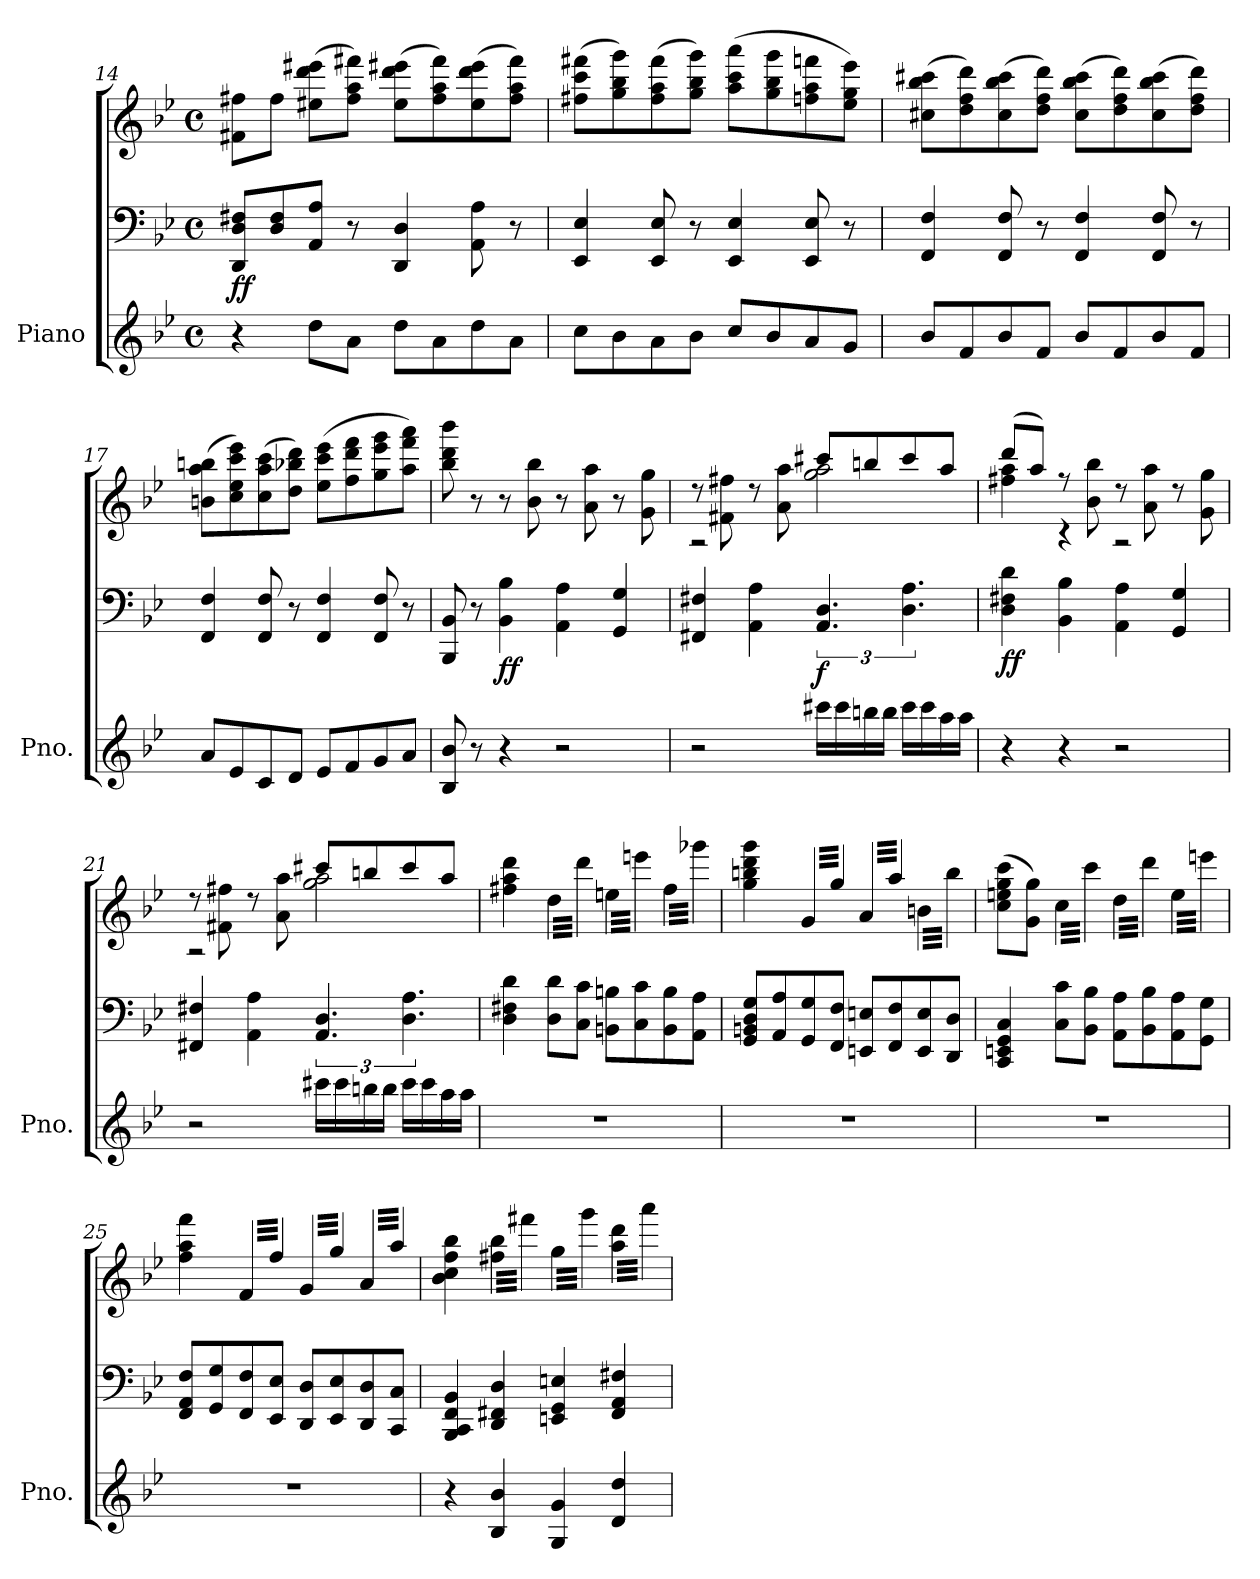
**kern	**kern	**kern	**dynam
*part1	*part1	*part1	*part1
*staff3	*staff2	*staff1	*staff1/2/3
*I"Piano	*	*	*
*I'Pno.	*	*	*
*clefG2	*clefF4	*clefG2	*
*k[b-e-]	*k[b-e-]	*k[b-e-]	*
*M4/4	*M4/4	*M4/4	*
*met(c)	*met(c)	*met(c)	*
=14	=14	=14	=14
!	!	!	!LO:DY:b=2
!	!	!	!LO:DY:n=1:b
4r	8DD/ 8D/ 8F#X/L	8f#X\ 8ff#X\L	f f
.	8D/ 8F#/	8ff#\J	.
8dd\L	8AA/ 8A/J	(>8ee#X\ 8ddd\ 8eee#X\L	.
8a\J	8r	8ff#\ 8aa\ 8fff#X\J)	.
8dd\L	4DD/ 4D/	(>8ee#\ 8ddd\ 8eee#X\L	.
8a\	.	8ff#\ 8aa\ 8fff#\)	.
8dd\	8AA\ 8A\	(>8ee#\ 8ddd\ 8eee#\	.
8a\J	8r	8ff#\ 8aa\ 8fff#\J)	.
!!LO:LB:g=z
=15	=15	=15	=15
8cc\L	4EE-/ 4E-/	(>8ff#X\ 8ccc\ 8fff#X\L	.
8b-\	.	8gg\ 8bb-\ 8ggg\)	.
8a\	8EE-/ 8E-/	(>8ff#\ 8aa\ 8fff#\	.
8b-\J	8r	8gg\ 8bb-\ 8ggg\J)	.
8cc/L	4EE-/ 4E-/	(>8aa\ 8ccc\ 8aaa\L	.
8b-/	.	8gg\ 8bb-\ 8ggg\	.
8a/	8EE-/ 8E-/	8ffn\ 8aa\ 8fffn\	.
8g/J	8r	8ee-\ 8gg\ 8eee-\J)	.
=16	=16	=16	=16
8b-/L	4FF/ 4F/	(>8cc#X\ 8bb-\ 8ccc#X\L	.
8f/	.	8dd\ 8ff\ 8ddd\)	.
8b-/	8FF/ 8F/	(>8cc#\ 8bb-\ 8ccc#\	.
8f/J	8r	8dd\ 8ff\ 8ddd\J)	.
8b-/L	4FF/ 4F/	(>8cc#\ 8bb-\ 8ccc#\L	.
8f/	.	8dd\ 8ff\ 8ddd\)	.
8b-/	8FF/ 8F/	(>8cc#\ 8bb-\ 8ccc#\	.
8f/J	8r	8dd\ 8ff\ 8ddd\J)	.
=17	=17	=17	=17
8a/L	4FF/ 4F/	(>8bn\ 8aa\ 8bbn\L	.
8e-/	.	8cc\ 8ee-\ 8ccc\ 8eee-\)	.
8c/	8FF/ 8F/	(>8cc\ 8aa\ 8ccc\	.
8d/J	8r	8dd\ 8bb-X\ 8ddd\J)	.
8e-/L	4FF/ 4F/	(>8ee-\ 8ccc\ 8eee-\L	.
8f/	.	8ff\ 8ddd\ 8fff\	.
8g/	8FF/ 8F/	8gg\ 8eee-\ 8ggg\	.
8a/J	8r	8aa\ 8fff\ 8aaa\J)	.
=18	=18	=18	=18
8B-/ 8b-/	8BBB-/ 8BB-/	8bb-\ 8ddd\ 8bbb-\	.
8r	8r	8r	.
!	!	!	!LO:DY:b=2
4r	4BB-\ 4B-\	8r	ff
.	.	8b-\ 8bb-\	.
2r	4AA\ 4A\	8r	.
.	.	8a\ 8aa\	.
.	4GG/ 4G/	8r	.
.	.	8g\ 8gg\	.
!!LO:PB:g=z
=19	=19	=19	=19
*	*	*^	*
2r	4FF#X/ 4F#X/	8r	2r	.
.	.	8f#X\ 8ff#X\	.	.
.	4AA\ 4A\	8r	.	.
.	.	8a\ 8aa\	.	.
!	!	!	!	!LO:DY:b=2
16ccc#X\LL	6.AA/ 6.D/	8ccc#X/L	2gg\ 2aa\	f
16ccc#\	.	.	.	.
16bbn\	.	8bbn/	.	.
16bb\JJ	.	.	.	.
16ccc#\LL	6.D\ 6.A\	8ccc#/	.	.
16ccc#\	.	.	.	.
16aa\	.	8aa/J	.	.
16aa\JJ	.	.	.	.
=20	=20	=20	=20	=20
!	!	!	!	!LO:DY:b=2
4r	4D\ 4F#X\ 4d\	(>8ddd/L	4ff#X\ 4aa\	ff
.	.	8aa/J)	.	.
4r	4BB-\ 4B-\	8r	4r	.
.	.	8b-\ 8bb-\	.	.
2r	4AA\ 4A\	8r	2r	.
.	.	8a\ 8aa\	.	.
.	4GG/ 4G/	8r	.	.
.	.	8g\ 8gg\	.	.
=21	=21	=21	=21	=21
2r	4FF#X/ 4F#X/	8r	2r	.
.	.	8f#X\ 8ff#X\	.	.
.	4AA\ 4A\	8r	.	.
.	.	8a\ 8aa\	.	.
16ccc#X\LL	6.AA/ 6.D/	8ccc#X/L	2gg\ 2aa\	.
16ccc#\	.	.	.	.
16bbn\	.	8bbn/	.	.
16bb\JJ	.	.	.	.
16ccc#\LL	6.D\ 6.A\	8ccc#/	.	.
16ccc#\	.	.	.	.
16aa\	.	8aa/J	.	.
16aa\JJ	.	.	.	.
*	*	*v	*v	*
=22	=22	=22	=22
1r	4D\ 4F#X\ 4d\	4ff#X\ 4aa\ 4ddd\	.
*	*	*tremolo	*
.	8D\ 8d\L	32dd\LLL	.
.	.	32ddd\	.
.	.	32dd\	.
.	.	32ddd\	.
.	8C\ 8c\J	32dd\	.
.	.	32ddd\	.
.	.	32dd\	.
.	.	32ddd\JJJ	.
.	8BBn\ 8Bn\L	32een\LLL	.
.	.	32eeen\	.
.	.	32een\	.
.	.	32eeen\	.
.	8C\ 8c\	32een\	.
.	.	32eeen\	.
.	.	32een\	.
.	.	32eeen\JJJ	.
.	8BB\ 8B\	32ff#\LLL	.
.	.	32ggg-X\	.
.	.	32ff#\	.
.	.	32ggg-X\	.
.	8AA\ 8A\J	32ff#\	.
.	.	32ggg-X\	.
.	.	32ff#\	.
.	.	32ggg-X\JJJ	.
*	*	*Xtremolo	*
!!LO:LB:g=z
=23	=23	=23	=23
1r	8GG/ 8BBn/ 8D/ 8G/L	4gg\ 4bbn\ 4ddd\ 4ggg\	.
.	.	.	.
.	.	.	.
.	.	.	.
.	8AA/ 8A/	.	.
*	*	*tremolo	*
.	8GG/ 8G/	32g/LLL	.
.	.	32gg\	.
.	.	32g/	.
.	.	32gg\	.
.	8FF/ 8F/J	32g/	.
.	.	32gg\	.
.	.	32g/	.
.	.	32gg\JJJ	.
.	8EEn/ 8En/L	32a/LLL	.
.	.	32aa\	.
.	.	32a/	.
.	.	32aa\	.
.	8FF/ 8F/	32a/	.
.	.	32aa\	.
.	.	32a/	.
.	.	32aa\JJJ	.
.	8EE/ 8E/	32bn\LLL	.
.	.	32bb\	.
.	.	32bn\	.
.	.	32bb\	.
.	8DD/ 8D/J	32bn\	.
.	.	32bb\	.
.	.	32bn\	.
.	.	32bb\JJJ	.
*	*	*Xtremolo	*
=24	=24	=24	=24
1r	4CC/ 4EEn/ 4GG/ 4C/	(>8cc\ 8een\ 8gg\ 8ccc\L	.
.	.	.	.
.	.	.	.
.	.	.	.
.	.	8g\ 8gg\J)	.
*	*	*tremolo	*
.	8C\ 8c\L	32cc\LLL	.
.	.	32ccc\	.
.	.	32cc\	.
.	.	32ccc\	.
.	8BB-\ 8B-\J	32cc\	.
.	.	32ccc\	.
.	.	32cc\	.
.	.	32ccc\JJJ	.
.	8AA\ 8A\L	32dd\LLL	.
.	.	32ddd\	.
.	.	32dd\	.
.	.	32ddd\	.
.	8BB-\ 8B-\	32dd\	.
.	.	32ddd\	.
.	.	32dd\	.
.	.	32ddd\JJJ	.
.	8AA\ 8A\	32ee\LLL	.
.	.	32eeen\	.
.	.	32ee\	.
.	.	32eeen\	.
.	8GG\ 8G\J	32ee\	.
.	.	32eeen\	.
.	.	32ee\	.
.	.	32eeen\JJJ	.
*	*	*Xtremolo	*
=25	=25	=25	=25
1r	8FF/ 8AA/ 8F/L	4ff\ 4aa\ 4fff\	.
.	.	.	.
.	.	.	.
.	.	.	.
.	8GG/ 8G/	.	.
*	*	*tremolo	*
.	8FF/ 8F/	32f/LLL	.
.	.	32ff\	.
.	.	32f/	.
.	.	32ff\	.
.	8EE-/ 8E-/J	32f/	.
.	.	32ff\	.
.	.	32f/	.
.	.	32ff\JJJ	.
.	8DD/ 8D/L	32g/LLL	.
.	.	32gg\	.
.	.	32g/	.
.	.	32gg\	.
.	8EE-/ 8E-/	32g/	.
.	.	32gg\	.
.	.	32g/	.
.	.	32gg\JJJ	.
.	8DD/ 8D/	32a/LLL	.
.	.	32aa\	.
.	.	32a/	.
.	.	32aa\	.
.	8CC/ 8C/J	32a/	.
.	.	32aa\	.
.	.	32a/	.
.	.	32aa\JJJ	.
*	*	*Xtremolo	*
=26	=26	=26	=26
4r	4BBB-/ 4CC/ 4FF/ 4BB-/	4b-\ 4cc\ 4ff\ 4bb-\	.
.	.	.	.
.	.	.	.
.	.	.	.
*	*	*tremolo	*
4B-/ 4b-/	4DD/ 4FF#X/ 4D/	32ff#X\ 32bb-\LLL	.
.	.	32fff#X\	.
.	.	32ff#X\ 32bb-\	.
.	.	32fff#X\	.
.	.	32ff#X\ 32bb-\	.
.	.	32fff#X\	.
.	.	32ff#X\ 32bb-\	.
.	.	32fff#X\JJJ	.
4G/ 4g/	4EEn/ 4GG/ 4En/	32gg\LLL	.
.	.	32ggg\	.
.	.	32gg\	.
.	.	32ggg\	.
.	.	32gg\	.
.	.	32ggg\	.
.	.	32gg\	.
.	.	32ggg\JJJ	.
4d/ 4dd/	4FF#/ 4AA/ 4F#X/	32aa\ 32ddd\LLL	.
.	.	32aaa\	.
.	.	32aa\ 32ddd\	.
.	.	32aaa\	.
.	.	32aa\ 32ddd\	.
.	.	32aaa\	.
.	.	32aa\ 32ddd\	.
.	.	32aaa\JJJ	.
*	*	*Xtremolo	*
.	.	.	.
.	.	.	.
.	.	.	.
.	.	.	.
=	=	=	=
*-	*-	*-	*-
